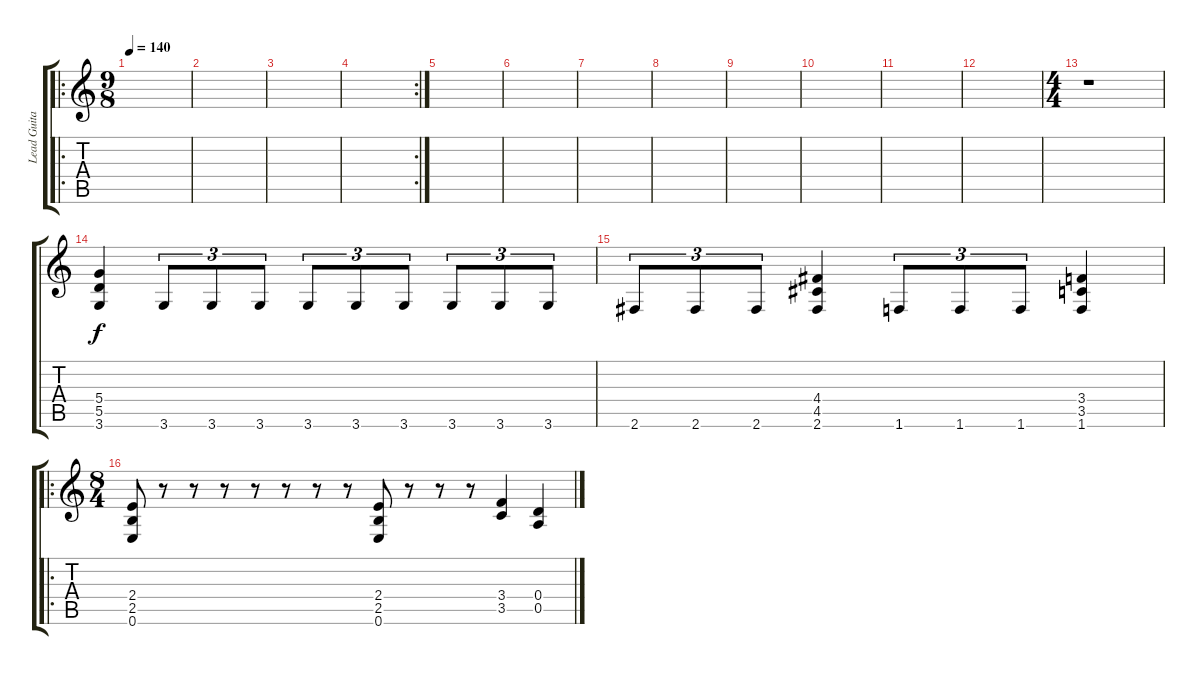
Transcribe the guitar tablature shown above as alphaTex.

\track ("Lead Guitar" "Lead Guita") {instrument overdrivenguitar}
\staff {score tabs}
\tuning (E4 B3 G3 D3 A2 E2) {hide}
\ro
\ts (9 8)
\tempo 140
\clef g2
\ks c
|
|
|
\rc 2
|
|
|
|
|
|
|
|
|
\ts (4 4)
r.1 |
(5.4 5.5 3.6).4{volume 12} 3.6.8{tu (3 2) instrument electricguitarmuted} 3.6.8{tu (3 2)} 3.6.8{tu (3 2)} 3.6.8{tu (3 2)} 3.6.8{tu (3 2)} 3.6.8{tu (3 2)} 3.6.8{tu (3 2)} 3.6.8{tu (3 2)} 3.6.8{tu (3 2)} |
2.6.8{tu (3 2)} 2.6.8{tu (3 2)} 2.6.8{tu (3 2)} (4.4 4.5 2.6).4{instrument overdrivenguitar} 1.6.8{tu (3 2) instrument electricguitarmuted} 1.6.8{tu (3 2)} 1.6.8{tu (3 2)} (3.4 3.5 1.6).4{instrument overdrivenguitar} |
\ro
\ts (8 4)
(2.4 2.5 0.6).8 r.8 r.8 r.8 r.8 r.8 r.8 r.8 (2.4 2.5 0.6).8 r.8 r.8 r.8 (3.4 3.5).4 (0.4 0.5).4
